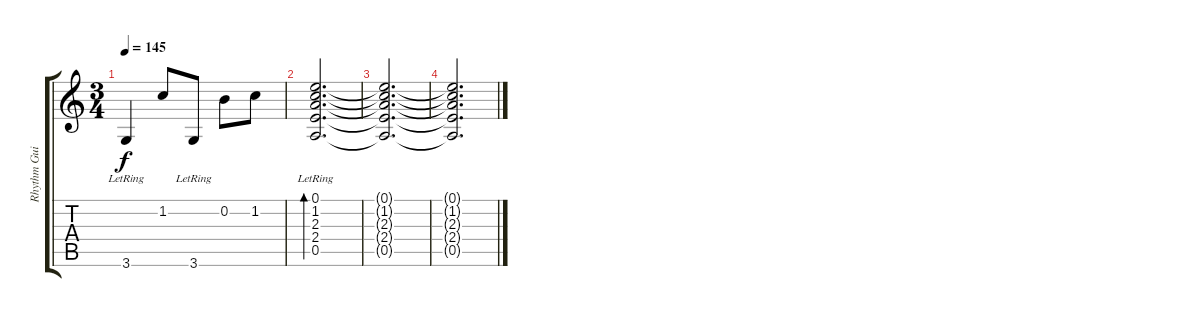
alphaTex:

\track ("Rhythm Guitar" "Rhythm Gui") {instrument acousticguitarsteel}
\staff {score tabs}
\tuning (E4 B3 G3 D3 A2 E2) {hide}
\ts (3 4)
\tempo 145
\clef g2
\ks c
3.6{lr}.4{dy f} 1.2.8 3.6{lr}.8 0.2.8 1.2.8 |
(0.1 1.2 2.3 2.4 0.5{lr}).2{d bd 60} |
(0.1{t} 1.2{t} 2.3{t} 2.4{t} 0.5{t}).2{d} |
(0.1{t} 1.2{t} 2.3{t} 2.4{t} 0.5{t}).2{d}
